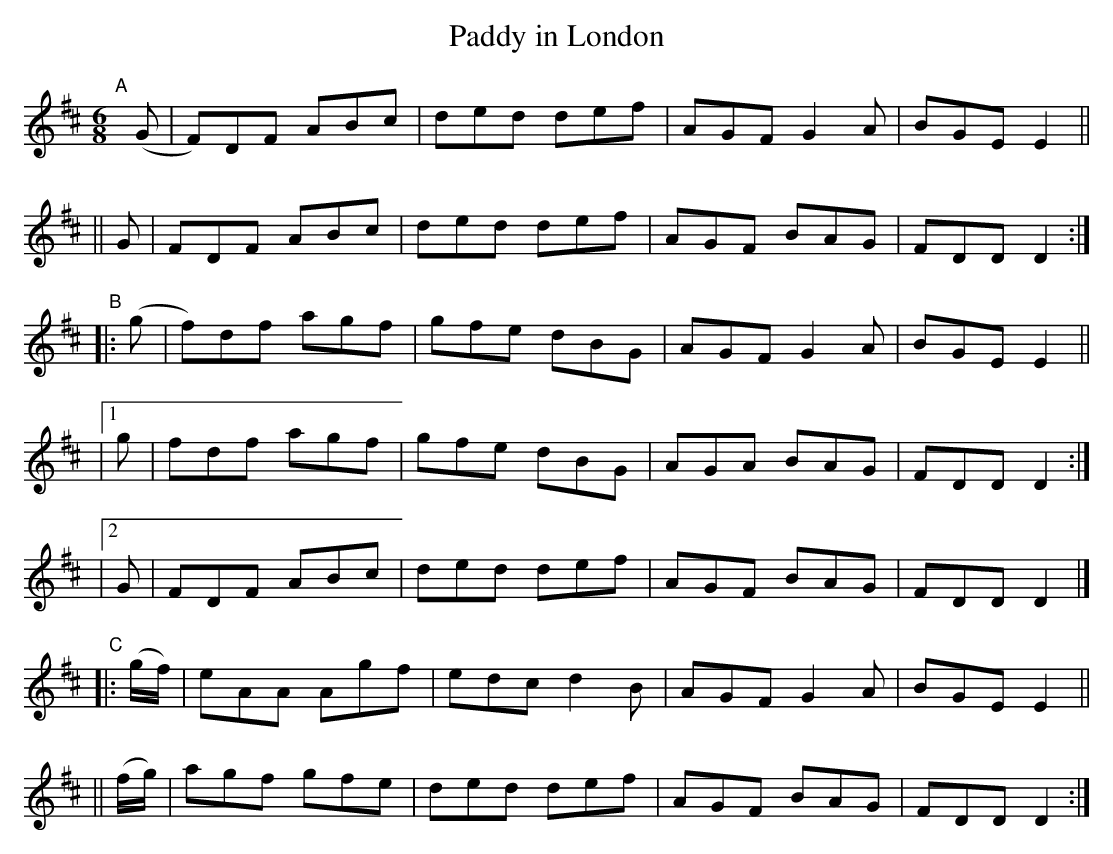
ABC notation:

X:1
T: Paddy in London
M: 6/8
L: 1/8
K: D
"^A"\
[|](G |F)DF ABc | ded def | AGF G2A | BGE E2 ||
||  G | FDF ABc | ded def | AGF BAG | FDD D2 :|
"^B"\
|: (g |f)df agf | gfe dBG | AGF G2A | BGE E2 ||
|[1 g | fdf agf | gfe dBG | AGA BAG | FDD D2 :|
|[2 G | FDF ABc | ded def | AGF BAG | FDD D2 |]
"^C"\
|: (g/f/) | eAA Agf | edc d2B | AGF G2A | BGE E2 ||
|| (f/g/) | agf gfe | ded def | AGF BAG | FDD D2 :|
